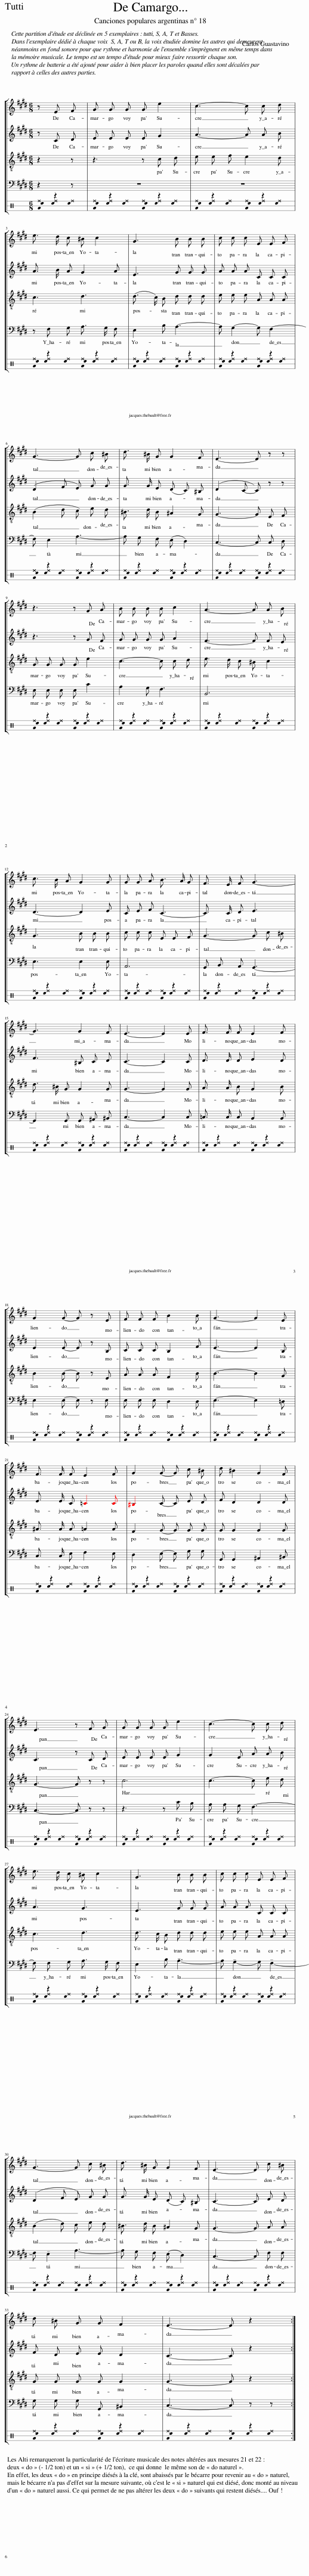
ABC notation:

X:1
%%score [ 1 2 3 4 ( 5 6 7 ) ]
L:1/8
Q:1/4=80
M:6/8
I:linebreak $
K:E
U:s=!stemless!
V:1 treble
V:2 treble
V:3 treble-8
V:4 bass
V:5 perc stafflines=3
K:none
V:6 perc stafflines="3 "
K:none
V:7 perc stafflines="3 "
K:none
V:1
 z E F | G G G G e2 | c3- c c d |$ e3/2 d/ c ^B c2 | G3 B B B | %5
 c c c E E F |$ G3- G c ^B | d3/2 ^B/ G G2 F | E3- E z z |$ z3 z G A | %10
 B B B B c2 | A3- A A B |$ c3/2 B/ A G2 G | G G A B3/2 A/ G | F3/2 E/ F G3- |$ %15
 G3 G2 F | E3- E2 E | F3/2 F/ F E2 F |$ G2 G- G z E | F F F B2 B | %20
 G3- G2 E |$ F3/2 F/ F E2 F | G2 G- G c ^B | d ^B2 G2 F |$ E3 z F G | %25
 G G G G e2 | c3- c c d |$ e3/2 d/ c ^B c2 | G3 B B B | c c c E E F |$ %30
 G3- G c ^B | d3/2 ^B/ G G2 F | E3- E c ^B |$ d ^B G G F2 | E3- E z2 :| %35
V:2
 z C D | E E E E G2 | A3- A A B |$ A3/2 B/ A G2 A | E3 G G G | %5
 A A A C C C |$ (D2 F E) G G | G3/2 G/ E (D C) ^B, | (D2 C-) C z z |$ z3 z G F | %10
 G G G G A2 | F3- F F E |$ D3- D2 E | C E F C3- | C3/2 C/ D E3 |$ %15
 F3 ^B, C D | C3- C2 C | D3/2 D/ D E2 D |$ E2 E- E z B, | C C C B,2 F | %20
 E3- E2 B, |$ E3/2 E/ C =C2 C | ^B,2 C- C E D | F D2 D2 D |$ C3 z C D | %25
 E E E E G2 | G2 E A A B |$ A3 G3 | E3 G G G | A A A C C C |$ %30
 (D2 F E) G G | G3/2 G/ E (D C) ^B, | C3- C E D |$ F D E E D2 | C3- C z2 :| %35
V:3
 z2 z | z3 z c d | e e f e2 d |$ c3 d3 | (d3/2 c/) B d d d | %5
 e e e A A A |$ (B2 d c) e d | ^B3/2 d/ B ^A2 G | G3- G E F |$ G G G G e2 | %10
 c3- c c d | e3/2 d/ c ^B c2 |$ G3 B B B | c c c E E F | G3- G c ^B |$ %15
 d3/2 ^B/ G G2 G | G3- G2 G | A3/2 A/ B G2 B |$ B2 B- B z E | A A A F2 B | %20
 B3- B2 G |$ ^A3/2 A/ A =A2 A | F2 G- G G G | G G2 G2 G |$ G3- G z z | %25
 c6 | c3- c e d |$ c3 d3 | d3/2 c/ B d d d | e e e A A A |$ %30
 (B2 d) c e d | ^B3/2 d/ B ^A2 G | G3- G A A |$ G G G G G2 | G3- G z2 :| %35
V:4
 z2 z | z6 | z6 |$ z F, G, A,3/2 G,/ F, | E,2 B, A,3- | %5
 A, G,2- G, F,2- |$ F, E,2 A,3- | A, G, F, (E, D,2) | C,3- C, C, D, |$ E, E, E, E, C2 | %10
 A,2 G, F,3 | B,,6 |$ E,3 E,2 E, | A,,6 | G,, B,, A,, G,,3- |$ %15
 G,,2 G,, G,, ^A,, ^B,, | C,3- C,2 C, | =C,3/2 C,/ C, B,,2 B,, |$ E,2 E,- E, z E, | E, E, E, D,2 D, | %20
 E,3- E,2 =D, |$ C,3/2 C,/ E, F,2 E, | D,2 E,- E, G, G, | G,, G,,2 ^A,,2 ^B,, |$ C,3- C, z z | %25
 z3 z C B, | A, A, G, F,3- |$ F, F, G, A,3/2 G,/ F, | E,2 B, !tenuto!A,3- | A, !tenuto!G,2- G, !tenuto!F,2- |$ %30
 F, !tenuto!E,2 A,3- | A, G, F, (E, D,2) | C,3- C, F, F, |$ G, G, G, G,, ^B,,2 | C,3- C, z z :| %35
V:5
[K:C] s^ds[c^d]s[c^d] | s^ds[c^d]s[c^d] s^ds[c^d]s[c^d] | s^ds[c^d]s[c^d] s^ds[c^d]s[c^d] |$ s^ds[c^d]s[c^d] s^ds[c^d]s[c^d] | s^ds[c^d]s[c^d] s^ds[c^d]s[c^d] | %5
 s^ds[c^d]s[c^d] s^ds[c^d]s[c^d] |$ s^ds[c^d]s[c^d] s^ds[c^d]s[c^d] | s^ds[c^d]s[c^d] s^ds[c^d]s[c^d] | s^ds[c^d]s[c^d] s^ds[c^d]s[c^d] |$ s^ds[c^d]s[c^d] s^ds[c^d]s[c^d] | %10
 s^ds[c^d]s[c^d] s^ds[c^d]s[c^d] | s^ds[c^d]s[c^d] s^ds[c^d]s[c^d] |$ s^ds[c^d]s[c^d] s^ds[c^d]s[c^d] | s^ds[c^d]s[c^d] s^ds[c^d]s[c^d] | s^ds[c^d]s[c^d] s^ds[c^d]s[c^d] |$ %15
 s^ds[c^d]s[c^d] s^ds[c^d]s[c^d] | s^ds[c^d]s[c^d] s^ds[c^d]s[c^d] | s^ds[c^d]s[c^d] s^ds[c^d]s[c^d] |$ s^ds[c^d]s[c^d] s^ds[c^d]s[c^d] | s^ds[c^d]s[c^d] s^ds[c^d]s[c^d] | %20
 s^ds[c^d]s[c^d] s^ds[c^d]s[c^d] |$ s^ds[c^d]s[c^d] s^ds[c^d]s[c^d] | s^ds[c^d]s[c^d] s^ds[c^d]s[c^d] | s^ds[c^d]s[c^d] s^ds[c^d]s[c^d] |$ s^ds[c^d]s[c^d] s^ds[c^d]s[c^d] | %25
 s^ds[c^d]s[c^d] s^ds[c^d]s[c^d] | s^ds[c^d]s[c^d] s^ds[c^d]s[c^d] |$ s^ds[c^d]s[c^d] s^ds[c^d]s[c^d] | s^ds[c^d]s[c^d] s^ds[c^d]s[c^d] | s^ds[c^d]s[c^d] s^ds[c^d]s[c^d] |$ %30
 s^ds[c^d]s[c^d] s^ds[c^d]s[c^d] | s^ds[c^d]s[c^d] s^ds[c^d]s[c^d] | s^ds[c^d]s[c^d] s^ds[c^d]s[c^d] |$ s^ds[c^d]s[c^d] s^ds[c^d]s[c^d] | s^ds[c^d]s[c^d] s^ds[c^d]s[c^d] :| %35
V:6
[K:C] sc x2 | sc x2 sc x2 | sc x2 sc x2 |$ sc x2 sc x2 | sc x2 sc x2 | %5
 sc x2 sc x2 |$ sc x2 sc x2 | sc x2 sc x2 | sc x2 sc x2 |$ sc x2 sc x2 | %10
 sc x2 sc x2 | sc x2 sc x2 |$ sc x2 sc x2 | sc x2 sc x2 | sc x2 sc x2 |$ %15
 sc x2 sc x2 | sc x2 sc x2 | sc x2 sc x2 |$ sc x2 sc x2 | sc x2 sc x2 | %20
 sc x2 sc x2 |$ sc x2 sc x2 | sc x2 sc x2 | sc x2 sc x2 |$ sc x2 sc x2 | %25
 sc x2 sc x2 | sc x2 sc x2 |$ sc x2 sc x2 | sc x2 sc x2 | sc x2 sc x2 |$ %30
 sc x2 sc x2 | sc x2 sc x2 | sc x2 sc x2 |$ sc x2 sc x2 | sc x2 sc x2 :| %35
V:7
[K:C] sA z2 | sA z2 sA z2 | sA z2 sA z2 |$ sA z2 sA z2 | sA z2 sA z2 | %5
 sA z2 sA z2 |$ sA z2 sA z2 | sA z2 sA z2 | sA z2 sA z2 |$ sA z2 sA z2 | %10
 sA z2 sA z2 | sA z2 sA z2 |$ sA z2 sA z2 | sA z2 sA z2 | sA z2 sA z2 |$ %15
 sA z2 sA z2 | sA z2 sA z2 | sA z2 sA z2 |$ sA z2 sA z2 | sA z2 sA z2 | %20
 sA z2 sA z2 |$ sA z2 sA z2 | sA z2 sA z2 | sA z2 sA z2 |$ sA z2 sA z2 | %25
 sA z2 sA z2 | sA z2 sA z2 |$ sA z2 sA z2 | sA z2 sA z2 | sA z2 sA z2 |$ %30
 sA z2 sA z2 | sA z2 sA z2 | sA z2 sA z2 |$ sA z2 sA z2 | sA z2 sA z2 :| %35
